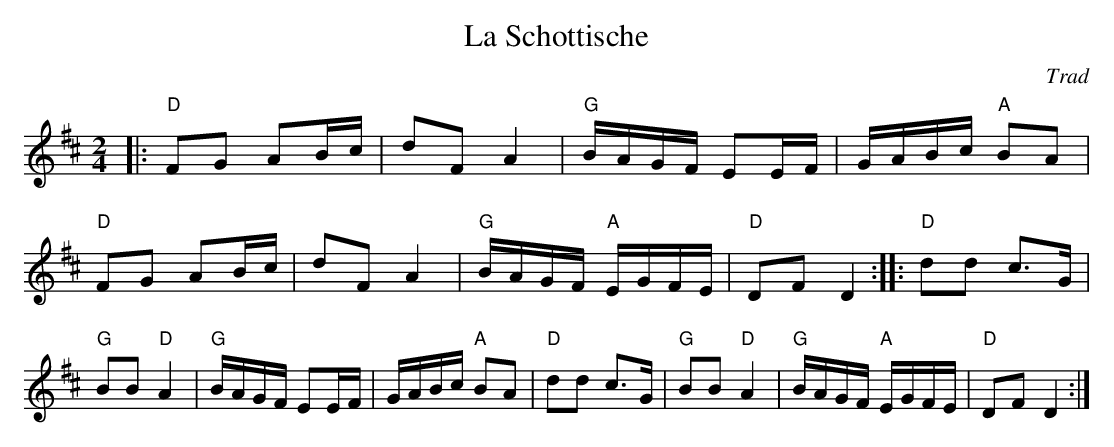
X:1
T:Schottische, La
C:Trad
E:14
L:1/16
M:2/4
K:D major
|:"D"F2G2 A2Bc|d2F2 A4|"G"BAGF E2EF|GABc "A"B2A2|\
"D"F2G2 A2Bc|d2F2 A4|"G"BAGF "A"EGFE|"D"D2F2 D4::\
"D"d2d2 c3G|"G"B2B2 "D"A4|"G"BAGF E2EF|GABc "A"B2A2|\
"D"d2d2 c3G|"G"B2B2 "D"A4|"G"BAGF "A"EGFE|"D"D2F2 D4:|**
